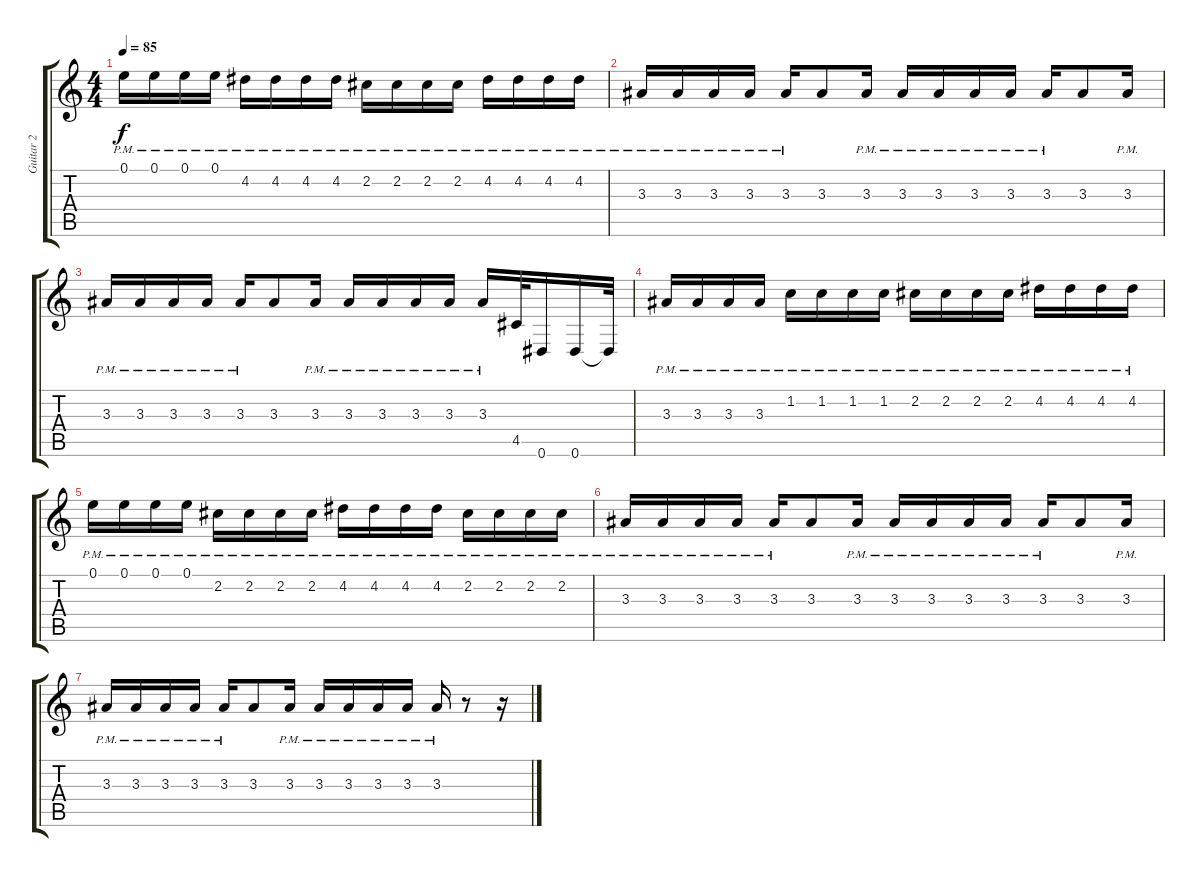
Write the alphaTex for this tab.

\track ("Guitar 2" "Guitar 2") {instrument overdrivenguitar}
\staff {score tabs}
\tuning (E4 B3 G3 D3 A2 Eb2) {hide}
\ts (4 4)
\tempo 85
\clef g2
\ks c
0.1{pm}.16{dy f} 0.1{pm}.16 0.1{pm}.16 0.1{pm}.16 4.2{pm}.16 4.2{pm}.16 4.2{pm}.16 4.2{pm}.16 2.2{pm}.16 2.2{pm}.16 2.2{pm}.16 2.2{pm}.16 4.2{pm}.16 4.2{pm}.16 4.2{pm}.16 4.2{pm}.16 |
3.3{pm}.16 3.3{pm}.16 3.3{pm}.16 3.3{pm}.16 3.3{pm}.16 3.3.8 3.3{pm}.16 3.3{pm}.16 3.3{pm}.16 3.3{pm}.16 3.3{pm}.16 3.3{pm}.16 3.3.8 3.3{pm}.16 |
3.3{pm}.16 3.3{pm}.16 3.3{pm}.16 3.3{pm}.16 3.3{pm}.16 3.3.8 3.3{pm}.16 3.3{pm}.16 3.3{pm}.16 3.3{pm}.16 3.3{pm}.16 3.3{pm}.16 4.5.32{instrument guitarfretnoise} 0.6.16 0.6.16 0.6{t}.32 |
3.3{pm}.16{volume 16 instrument overdrivenguitar} 3.3{pm}.16 3.3{pm}.16 3.3{pm}.16 1.2{pm}.16 1.2{pm}.16 1.2{pm}.16 1.2{pm}.16 2.2{pm}.16 2.2{pm}.16 2.2{pm}.16 2.2{pm}.16 4.2{pm}.16 4.2{pm}.16 4.2{pm}.16 4.2{pm}.16 |
0.1{pm}.16 0.1{pm}.16 0.1{pm}.16 0.1{pm}.16 2.2{pm}.16 2.2{pm}.16 2.2{pm}.16 2.2{pm}.16 4.2{pm}.16 4.2{pm}.16 4.2{pm}.16 4.2{pm}.16 2.2{pm}.16 2.2{pm}.16 2.2{pm}.16 2.2{pm}.16 |
3.3{pm}.16 3.3{pm}.16 3.3{pm}.16 3.3{pm}.16 3.3{pm}.16 3.3.8 3.3{pm}.16 3.3{pm}.16 3.3{pm}.16 3.3{pm}.16 3.3{pm}.16 3.3{pm}.16 3.3.8 3.3{pm}.16 |
3.3{pm}.16 3.3{pm}.16 3.3{pm}.16 3.3{pm}.16 3.3{pm}.16 3.3.8 3.3{pm}.16 3.3{pm}.16 3.3{pm}.16 3.3{pm}.16 3.3{pm}.16 3.3{pm}.16 r.8{instrument guitarfretnoise} r.16{instrument overdrivenguitar}
